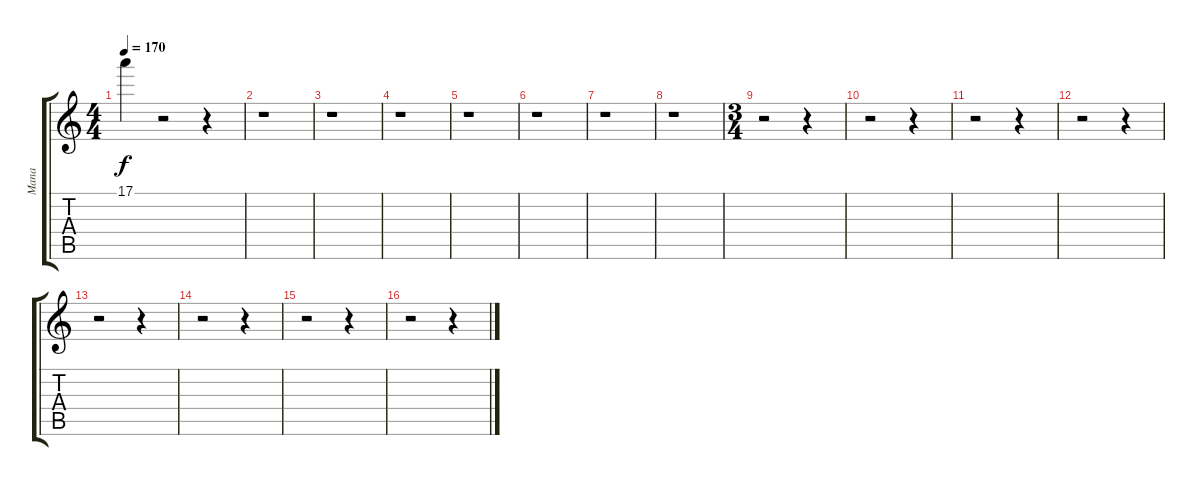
\track ("Mana" "Mana") {instrument overdrivenguitar}
\staff {score tabs}
\tuning (E4 B3 G3 D3 A2 E2) {hide}
\ts (4 4)
\tempo 170
\clef g2
\ks c
17.1.4{dy f} r.2 r.4 |
r.1 |
r.1 |
r.1 |
r.1 |
r.1 |
r.1 |
r.1 |
\ts (3 4)
r.2 r.4 |
r.2 r.4 |
r.2 r.4 |
r.2 r.4 |
r.2 r.4 |
r.2 r.4 |
r.2 r.4 |
r.2 r.4
